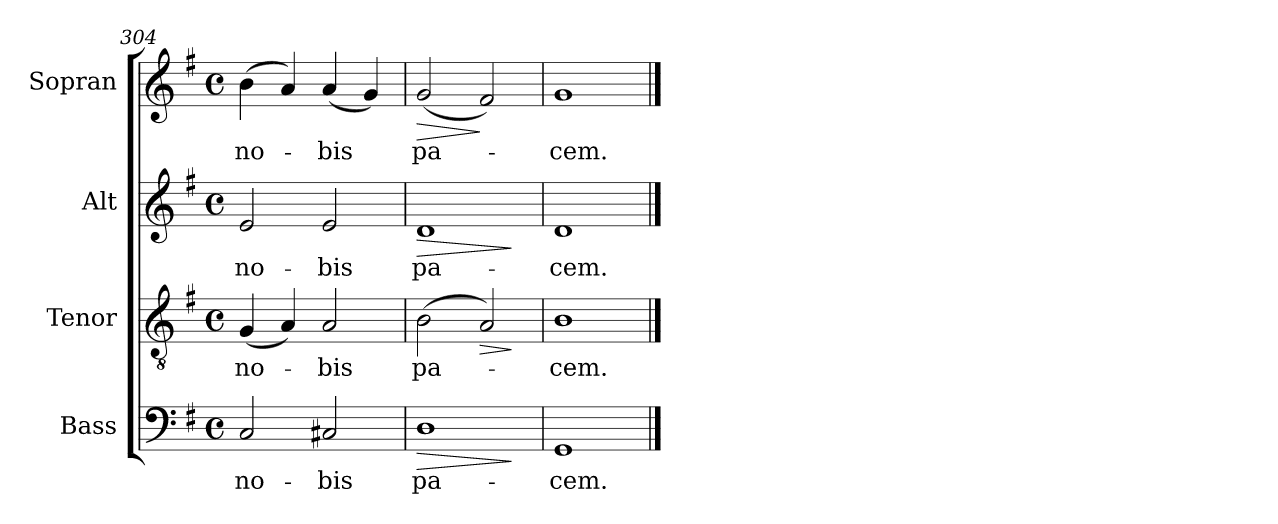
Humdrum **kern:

**kern	**text	**dynam	**kern	**text	**dynam	**kern	**text	**dynam	**kern	**text	**dynam
*part4	*part4	*part4	*part3	*part3	*part3	*part2	*part2	*part2	*part1	*part1	*part1
*staff4	*staff4	*staff4	*staff3	*staff3	*staff3	*staff2	*staff2	*staff2	*staff1	*staff1	*staff1
*I"Bass	*	*	*I"Tenor	*	*	*I"Alt	*	*	*I"Sopran	*	*
*I'B.	*	*	*I'T.	*	*	*I'A.	*	*	*I'S.	*	*
*clefF4	*	*	*clefGv2	*	*	*clefG2	*	*	*clefG2	*	*
*k[f#]	*	*	*k[f#]	*	*	*k[f#]	*	*	*k[f#]	*	*
*G:	*	*	*G:	*	*	*G:	*	*	*G:	*	*
*M4/4	*	*	*M4/4	*	*	*M4/4	*	*	*M4/4	*	*
*met(c)	*	*	*met(c)	*	*	*met(c)	*	*	*met(c)	*	*
=304	=304	=304	=304	=304	=304	=304	=304	=304	=304	=304	=304
!	!LO:LY:b	!	!	!LO:LY:b	!	!	!LO:LY:b	!	!	!LO:LY:b	!
2C/	no-	.	(<4G/	no-	.	2e/	no-	.	(>4b\	no-	.
.	.	.	4A/)	.	.	.	.	.	4a/)	.	.
!	!LO:LY:b	!	!	!LO:LY:b	!	!	!LO:LY:b	!	!	!LO:LY:b	!
2C#X/	-bis	.	2A/	-bis	.	2e/	-bis	.	(<4a/	-bis	.
.	.	.	.	.	.	.	.	.	4g/)	.	.
=305	=305	=305	=305	=305	=305	=305	=305	=305	=305	=305	=305
!	!LO:LY:b	!LO:HP:b	!	!LO:LY:b	!	!	!LO:LY:b	!LO:HP:b	!	!LO:LY:b	!LO:HP:b
1D	pa-	>	(>2B\	pa-	.	1d	pa-	>	(<2g/	pa-	>
!	!	!	!	!	!LO:HP:b	!	!	!	!	!	!
.	.	.	2A/)	.	>	.	.	.	2f#/)	.	]
.	.	]	.	.	]	.	.	]	.	.	.
=306	=306	=306	=306	=306	=306	=306	=306	=306	=306	=306	=306
!	!LO:LY:b	!	!	!LO:LY:b	!	!	!LO:LY:b	!	!	!LO:LY:b	!
1GG	-cem.	.	1B	-cem.	.	1d	-cem.	.	1g	-cem.	.
==	==	==	==	==	==	==	==	==	==	==	==
*-	*-	*-	*-	*-	*-	*-	*-	*-	*-	*-	*-
